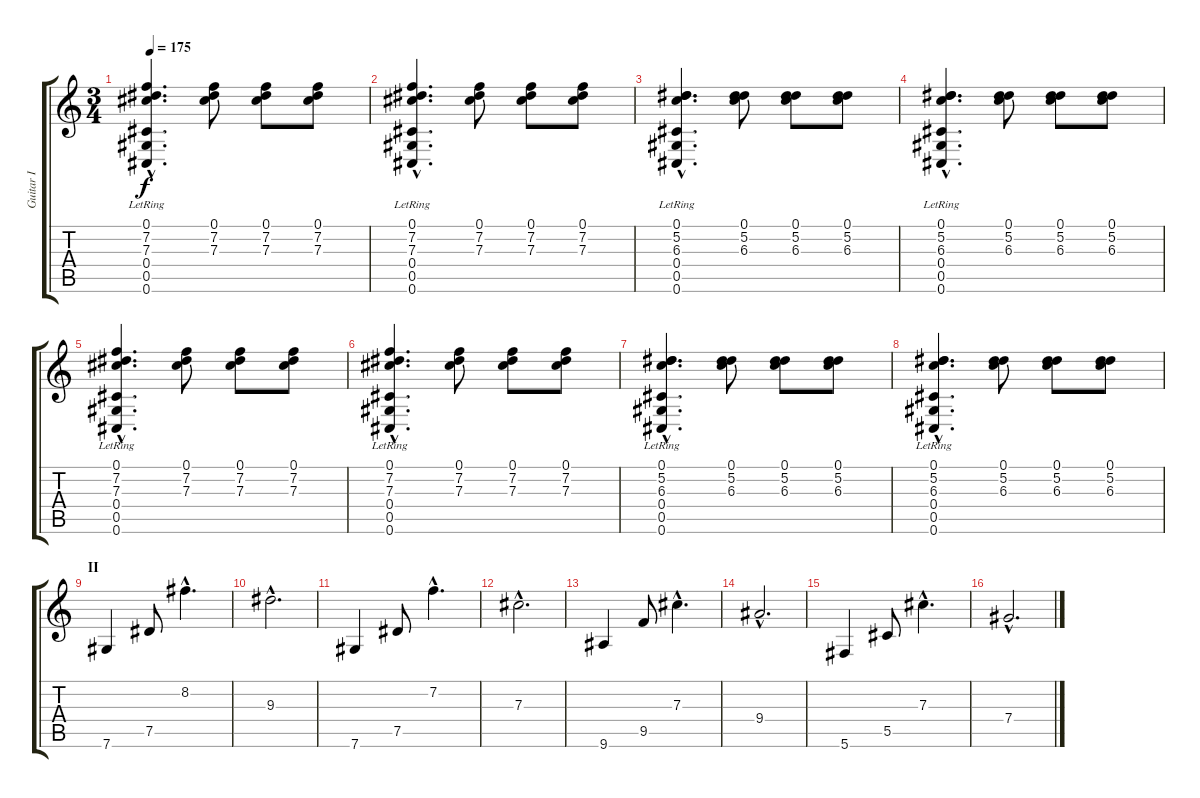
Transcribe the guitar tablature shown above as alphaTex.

\track ("Guitar I" "Guitar I") {instrument distortionguitar}
\staff {score tabs}
\tuning (Eb4 Bb3 Gb3 Db3 Ab2 Db2) {hide}
\ts (3 4)
\tempo 175
\clef g2
\ks c
(0.1{hac} 7.2{hac} 7.3{hac} 0.4{hac lr} 0.5{hac lr} 0.6{hac lr}).4{d dy f} (0.1 7.2 7.3).8 (0.1 7.2 7.3).8 (0.1 7.2 7.3).8 |
(0.1{hac} 7.2{hac} 7.3{hac} 0.4{hac lr} 0.5{hac lr} 0.6{hac lr}).4{d} (0.1 7.2 7.3).8 (0.1 7.2 7.3).8 (0.1 7.2 7.3).8 |
(0.1{hac} 5.2{hac} 6.3{hac} 0.4{hac lr} 0.5{hac lr} 0.6{hac lr}).4{d} (0.1 5.2 6.3).8 (0.1 5.2 6.3).8 (0.1 5.2 6.3).8 |
(0.1{hac} 5.2{hac} 6.3{hac} 0.4{hac lr} 0.5{hac lr} 0.6{hac lr}).4{d} (0.1 5.2 6.3).8 (0.1 5.2 6.3).8 (0.1 5.2 6.3).8 |
(0.1{hac} 7.2{hac} 7.3{hac} 0.4{hac lr} 0.5{hac lr} 0.6{hac lr}).4{d} (0.1 7.2 7.3).8 (0.1 7.2 7.3).8 (0.1 7.2 7.3).8 |
(0.1{hac} 7.2{hac} 7.3{hac} 0.4{hac lr} 0.5{hac lr} 0.6{hac lr}).4{d} (0.1 7.2 7.3).8 (0.1 7.2 7.3).8 (0.1 7.2 7.3).8 |
(0.1{hac} 5.2{hac} 6.3{hac} 0.4{hac lr} 0.5{hac lr} 0.6{hac lr}).4{d} (0.1 5.2 6.3).8 (0.1 5.2 6.3).8 (0.1 5.2 6.3).8 |
(0.1{hac} 5.2{hac} 6.3{hac} 0.4{hac lr} 0.5{hac lr} 0.6{hac lr}).4{d} (0.1 5.2 6.3).8 (0.1 5.2 6.3).8 (0.1 5.2 6.3).8 |
\section ("" "II")
7.6.4 7.5.8 8.2{hac}.4{d} |
9.3{hac}.2{d} |
7.6.4 7.5.8 7.2{hac}.4{d} |
7.3{hac}.2{d} |
9.6.4 9.5.8 7.3{hac}.4{d} |
9.4{hac}.2{d} |
5.6.4 5.5.8 7.3{hac}.4{d} |
7.4{hac}.2{d}
